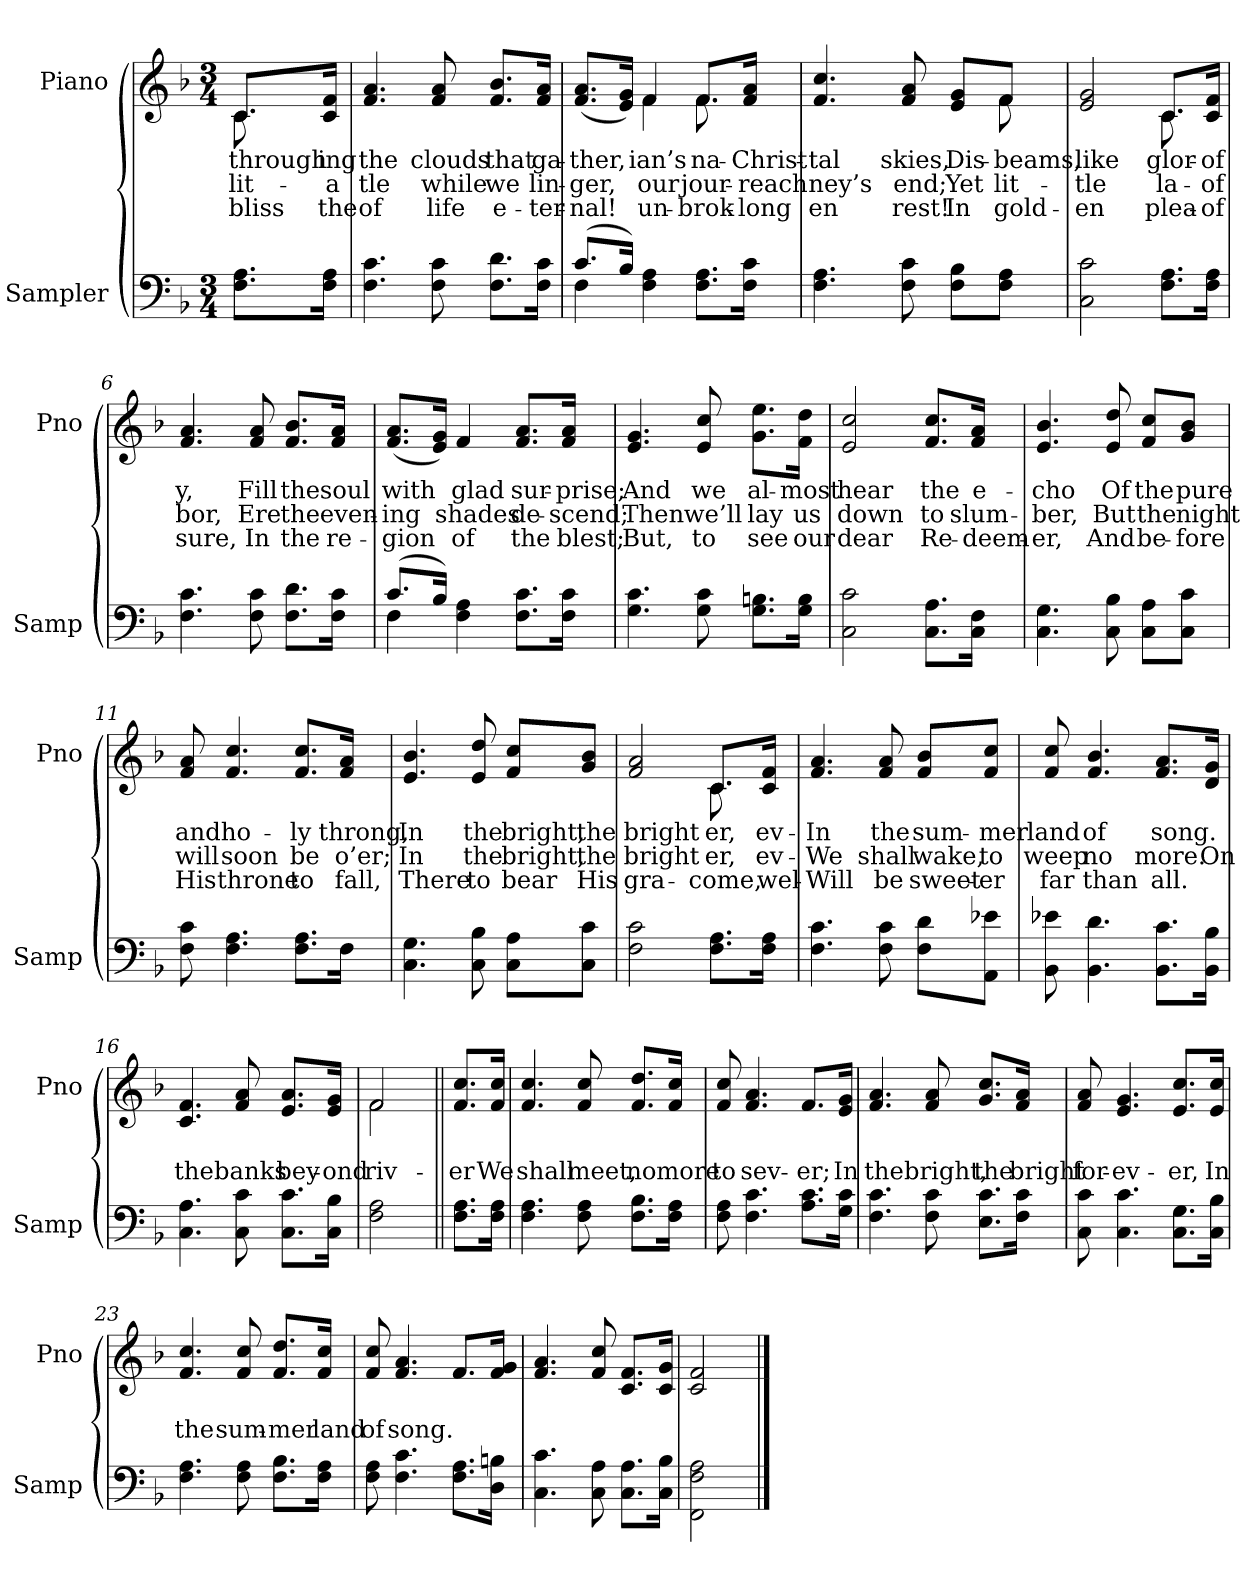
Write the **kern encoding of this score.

**kern	**kern	**text	**text	**text
*part2	*part1	*part1	*part1	*part1
*staff2	*staff1	*staff1	*staff1	*staff1
*I"Sampler	*I"Piano	*	*	*
*I'Samp	*I'Pno	*	*	*
*clefF4	*clefG2	*	*	*
*k[b-]	*k[b-]	*	*	*
*F:	*F:	*	*	*
*M3/4	*M3/4	*	*	*
=1	=1	=1	=1	=1
*	*^	*	*	*
8.F\ 8.A\L	8.c/L	8.c	through	lit-	bliss
16F\ 16A\Jk	16c/ 16f/Jk	16ryy	-ing	a	the
*	*v	*v	*	*	*
=2	=2	=2	=2	=2
4.F\ 4.c\	4.f/ 4.a/	the	-tle	of
8F\ 8c\	8f/ 8a/	clouds	while	life
8.F\ 8.d\L	8.f/ 8.b-/L	that	we	e-
16F\ 16c\Jk	16f/ 16a/Jk	ga-	lin-	-ter-
=3	=3	=3	=3	=3
*^	*^	*	*	*
(8.c/L	4F	(8.f/ 8.a/L	4ryy	-ther,	-ger,	-nal!
16B-/Jk)	.	16e/ 16g/Jk)	.	.	.	.
4F\ 4A\	2ryy	4f/	4f	-ian’s	our	un-
8.F\ 8.A\L	.	8.f/L	8.f	na-	jour-	-brok-
16F\ 16c\Jk	.	16f/ 16a/Jk	16ryy	Christ-	reach	long
*v	*v	*	*	*	*	*
=4	=4	=4	=4	=4	=4
4.F\ 4.A\	4.f/ 4.cc/	8ryy	-tal	-ney’s	-en
*	*v	*v	*	*	*
8F\ 8c\	8f/ 8a/	skies,	end;	rest!
8F\ 8B-\L	8e/ 8g/L	Dis-	Yet	In
*	*^	*	*	*
8F\ 8A\J	8f/J	8f	beams,	lit-	gold-
=5	=5	=5	=5	=5	=5
2C\ 2c\	2e/ 2g/	2ryy	like	-tle	-en
8.F\ 8.A\L	8.c/L	8.c	glor-	la-	plea-
16F\ 16A\Jk	16c/ 16f/Jk	16ryy	of	of	of
*	*v	*v	*	*	*
=6	=6	=6	=6	=6
4.F\ 4.c\	4.f/ 4.a/	-y,	-bor,	-sure,
8F\ 8c\	8f/ 8a/	Fill	Ere	In
8.F\ 8.d\L	8.f/ 8.b-/L	the	the	the
16F\ 16c\Jk	16f/ 16a/Jk	soul	even-	re-
=7	=7	=7	=7	=7
*^	*	*	*	*
(8.c/L	4F	(8.f/ 8.a/L	with	-ing	-gion
16B-/Jk)	.	16e/ 16g/Jk)	.	.	.
4F\ 4A\	2ryy	4f/	glad	shades	of
8.F\ 8.c\L	.	8.f/ 8.a/L	sur-	de-	the
16F\ 16c\Jk	.	16f/ 16a/Jk	-prise;	-scend;	blest;
*v	*v	*	*	*	*
=8	=8	=8	=8	=8
4.G\ 4.c\	4.e/ 4.g/	And	Then	But,
8G\ 8c\	8e/ 8cc/	we	we’ll	to
8.G\ 8.Bn\L	8.g\ 8.ee\L	al-	lay	see
16G\ 16B\Jk	16f\ 16dd\Jk	-most	us	our
=9	=9	=9	=9	=9
2C\ 2c\	2e/ 2cc/	hear	down	dear
8.C\ 8.A\L	8.f/ 8.cc/L	the	to	Re-
16C\ 16F\Jk	16f/ 16a/Jk	e-	slum-	-deem-
=10	=10	=10	=10	=10
4.C\ 4.G\	4.e/ 4.b-/	-cho	-ber,	-er,
8C\ 8B-\	8e/ 8dd/	Of	But	And
8C\ 8A\L	8f/ 8cc/L	the	the	be-
8C\ 8c\J	8g/ 8b-/J	pure	night	-fore
=11	=11	=11	=11	=11
8F\ 8c\	8f/ 8a/	and	will	His
4.F\ 4.A\	4.f/ 4.cc/	ho-	soon	throne
8.F\ 8.A\L	8.f/ 8.cc/L	-ly	be	to
16F\Jk	16f/ 16a/Jk	throng,	o’er;	fall,
=12	=12	=12	=12	=12
4.C\ 4.G\	4.e/ 4.b-/	In	In	There
8C\ 8B-\	8e/ 8dd/	the	the	to
8C\ 8A\L	8f/ 8cc/L	bright,	bright,	bear
8C\ 8c\J	8g/ 8b-/J	the	the	His
=13	=13	=13	=13	=13
*	*^	*	*	*
2F\ 2c\	2f/ 2a/	2ryy	bright	bright	gra-
8.F\ 8.A\L	8.c/L	8.c	-er,	-er,	-come,
16F\ 16A\Jk	16c/ 16f/Jk	16ryy	-ev-	-ev-	wel-
*	*v	*v	*	*	*
=14	=14	=14	=14	=14
4.F\ 4.c\	4.f/ 4.a/	In	We	Will
8F\ 8c\	8f/ 8a/	the	shall	be
8F\ 8d\L	8f/ 8b-/L	sum-	wake,	sweet-
8AA\ 8e-X\J	8f/ 8cc/J	-mer	to	-er
=15	=15	=15	=15	=15
8BB-\ 8e-X\	8f/ 8cc/	land	weep	far
4.BB-\ 4.d\	4.f/ 4.b-/	of	no	than
8.BB-\ 8.c\L	8.f/ 8.a/L	song.	more.	all.
16BB-\ 16B-\Jk	16d/ 16g/Jk	.	On	.
=16	=16	=16	=16	=16
4.C\ 4.A\	4.c/ 4.f/	.	the	.
8C\ 8c\	8f/ 8a/	.	banks	.
8.C\ 8.c\L	8.e/ 8.a/L	.	bey-	.
16C\ 16B-\Jk	16e/ 16g/Jk	.	-ond	.
=17	=17	=17	=17	=17
*	*^	*	*	*
2F\ 2A\	2f/	2f	.	riv-	.
=18||	=18||	=18||	=18||	=18||	=18||
!	!LO:TX:t=Refrain	!	!	!	!
*	*v	*v	*	*	*
8.F\ 8.A\L	8.f/ 8.cc/L	.	-er	.
16F\ 16A\Jk	16f/ 16cc/Jk	.	We	.
=19	=19	=19	=19	=19
4.F\ 4.A\	4.f/ 4.cc/	.	shall	.
8F\ 8A\	8f/ 8cc/	.	meet,	.
8.F\ 8.B-\L	8.f/ 8.dd/L	.	no	.
16F\ 16A\Jk	16f/ 16cc/Jk	.	more	.
=20	=20	=20	=20	=20
8F\ 8A\	8f/ 8cc/	.	to	.
4.F\ 4.c\	4.f/ 4.a/	.	sev-	.
8.A\ 8.c\L	8.f/L	.	-er;	.
16G\ 16c\Jk	16e/ 16g/Jk	.	In	.
=21	=21	=21	=21	=21
4.F\ 4.c\	4.f/ 4.a/	.	the	.
8F\ 8c\	8f/ 8a/	.	bright,	.
8.E\ 8.c\L	8.g/ 8.cc/L	.	the	.
16F\ 16c\Jk	16f/ 16a/Jk	.	bright	.
=22	=22	=22	=22	=22
8C\ 8c\	8f/ 8a/	.	for-	.
4.C\ 4.c\	4.e/ 4.g/	.	-ev-	.
8.C\ 8.G\L	8.e/ 8.cc/L	.	-er,	.
16C\ 16B-\Jk	16e/ 16cc/Jk	.	In	.
=23	=23	=23	=23	=23
4.F\ 4.A\	4.f/ 4.cc/	.	the	.
8F\ 8A\	8f/ 8cc/	.	sum-	.
8.F\ 8.B-\L	8.f/ 8.dd/L	.	-mer	.
16F\ 16A\Jk	16f/ 16cc/Jk	.	land	.
=24	=24	=24	=24	=24
8F\ 8A\	8f/ 8cc/	.	of	.
4.F\ 4.c\	4.f/ 4.a/	.	song.	.
8.F\ 8.A\L	8.f/L	.	.	.
16D\ 16Bn\Jk	16f/ 16g/Jk	.	.	.
=25	=25	=25	=25	=25
4.C\ 4.c\	4.f/ 4.a/	.	.	.
8C 8A	8f/ 8cc/	.	.	.
8.C\ 8.A\L	8.c/ 8.f/L	.	.	.
16C\ 16B-\Jk	16c/ 16g/Jk	.	.	.
=26	=26	=26	=26	=26
2FF\ 2F\ 2A\	2c/ 2f/	.	.	.
==	==	==	==	==
*-	*-	*-	*-	*-
